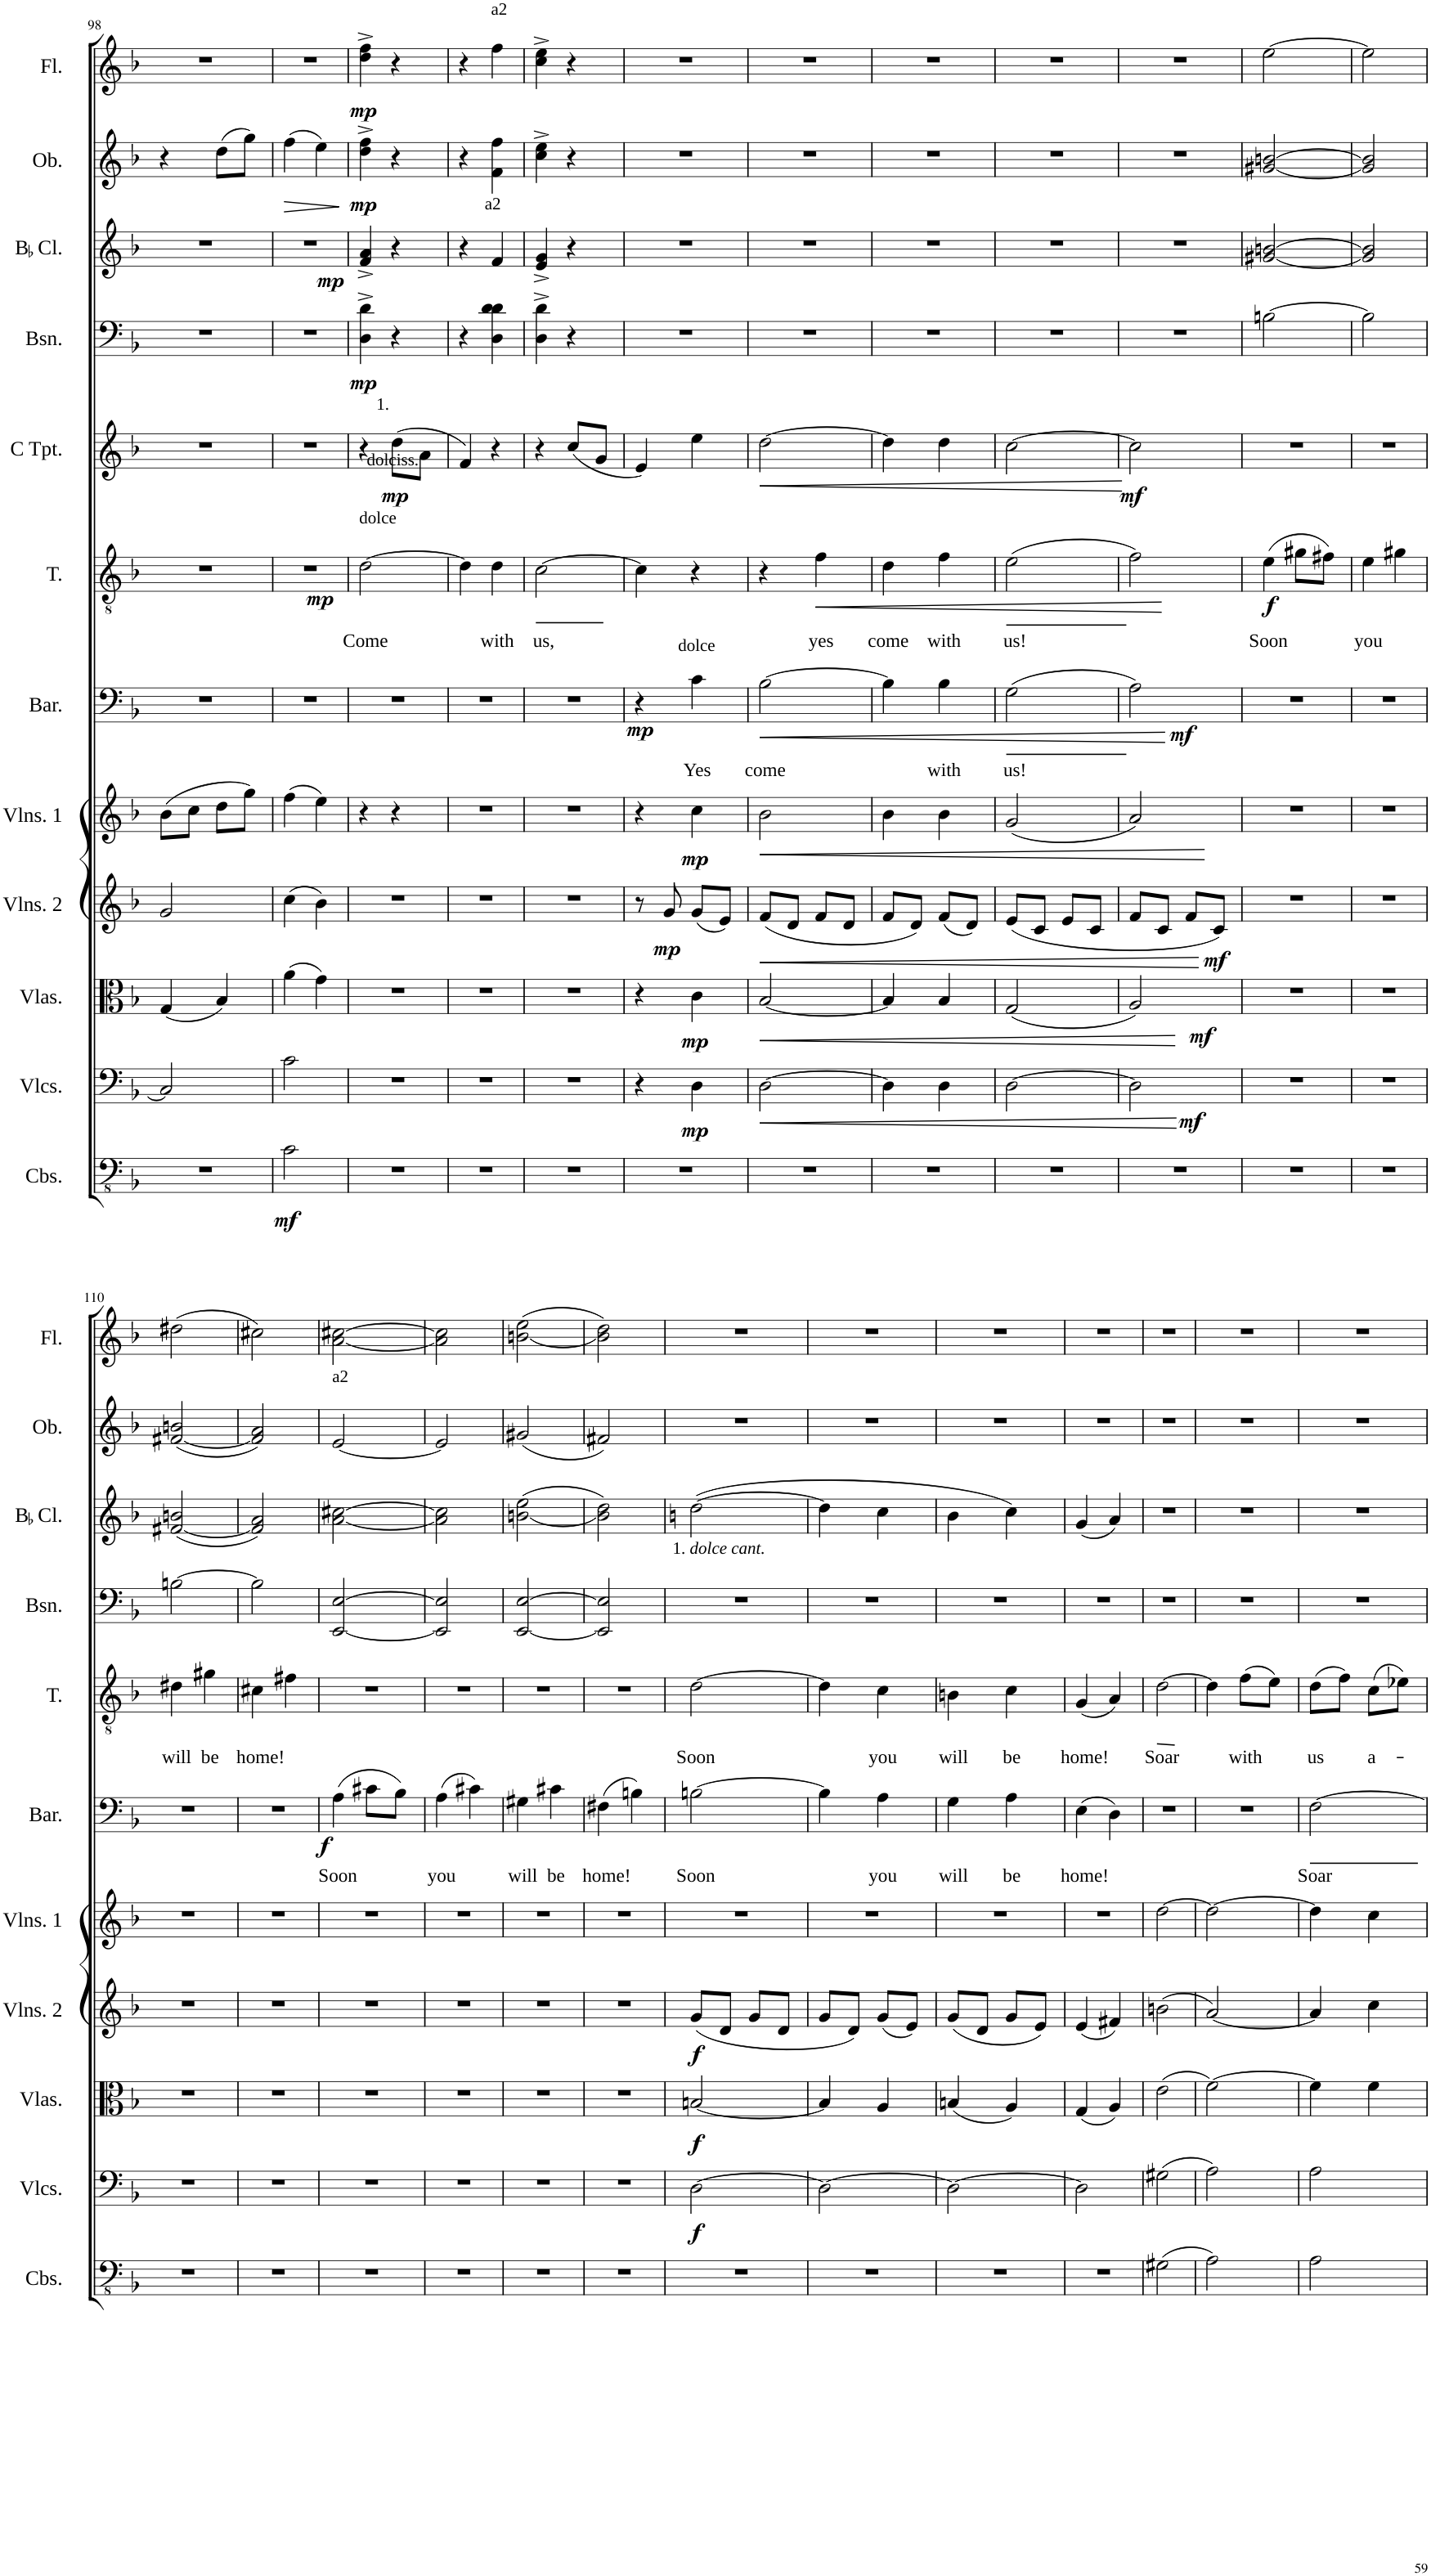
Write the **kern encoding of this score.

**kern	**dynam	**kern	**dynam	**kern	**dynam	**kern	**dynam	**kern	**dynam	**kern	**text	**dynam	**kern	**text	**dynam	**kern	**dynam	**kern	**dynam	**kern	**dynam	**kern	**dynam	**kern	**dynam
*part12	*part12	*part11	*part11	*part10	*part10	*part9	*part9	*part8	*part8	*part7	*part7	*part7	*part6	*part6	*part6	*part5	*part5	*part4	*part4	*part3	*part3	*part2	*part2	*part1	*part1
*staff12	*staff12	*staff11	*staff11	*staff10	*staff10	*staff9	*staff9	*staff8	*staff8	*staff7	*staff7	*staff7	*staff6	*staff6	*staff6	*staff5	*staff5	*staff4	*staff4	*staff3	*staff3	*staff2	*staff2	*staff1	*staff1
*I"Contrabasses	*	*I"Violoncellos	*	*I"Violas	*	*I"Violins 2	*	*I"Violins 1	*	*I"Baritone	*	*	*I"Tenor	*	*	*I"C Trumpet	*	*I"Bassoon	*	*I"BaccidentalFlat Clarinet	*	*I"Oboe	*	*I"Flute	*
*I'Cbs.	*	*I'Vlcs.	*	*I'Vlas.	*	*I'Vlns. 2	*	*I'Vlns. 1	*	*I'Bar.	*	*	*I'T.	*	*	*I'C Tpt.	*	*I'Bsn.	*	*I'BaccidentalFlat Cl.	*	*I'Ob.	*	*I'Fl.	*
!!LO:PB:g=z
*clefFv4	*	*clefF4	*	*clefC3	*	*clefG2	*	*clefG2	*	*clefF4	*	*	*clefGv2	*	*	*clefG2	*	*clefF4	*	*clefG2	*	*clefG2	*	*clefG2	*
*	*	*	*	*	*	*	*	*	*	*	*	*	*	*	*	*	*	*	*	*ITrd1c2	*	*	*	*	*
*k[b-]	*	*k[b-]	*	*k[b-]	*	*k[b-]	*	*k[b-]	*	*k[b-]	*	*	*k[b-]	*	*	*k[b-]	*	*k[b-]	*	*k[b-]	*	*k[b-]	*	*k[b-]	*
*M2/4	*	*M2/4	*	*M2/4	*	*M2/4	*	*M2/4	*	*M2/4	*	*	*M2/4	*	*	*M2/4	*	*M2/4	*	*M2/4	*	*M2/4	*	*M2/4	*
=98	=98	=98	=98	=98	=98	=98	=98	=98	=98	=98	=98	=98	=98	=98	=98	=98	=98	=98	=98	=98	=98	=98	=98	=98	=98
2r	.	2C/]	.	(4G/	.	2g/	.	(8b-\L	.	2r	.	.	2r	.	.	2r	.	2r	.	2r	.	4r	.	2r	.
.	.	.	.	.	.	.	.	8cc\J	.	.	.	.	.	.	.	.	.	.	.	.	.	.	.	.	.
.	.	.	.	4B-/)	.	.	.	8dd\L	.	.	.	.	.	.	.	.	.	.	.	.	.	(8dd\L	.	.	.
.	.	.	.	.	.	.	.	8gg\J)	.	.	.	.	.	.	.	.	.	.	.	.	.	8gg\J)	.	.	.
=99	=99	=99	=99	=99	=99	=99	=99	=99	=99	=99	=99	=99	=99	=99	=99	=99	=99	=99	=99	=99	=99	=99	=99	=99	=99
!	!LO:DY:b	!	!	!	!	!	!	!	!	!	!	!	!	!	!	!	!	!	!	!	!	!	!LO:HP:b	!	!
2C\	mf	2c\	.	(4a\	.	(4cc\	.	(4ff\	.	2r	.	.	2r	.	.	2r	.	2r	.	2r	.	(4ff\	>	2r	.
.	.	.	.	4g\)	.	4b-\)	.	4ee\)	.	.	.	.	.	.	.	.	.	.	.	.	.	4ee\)	.	.	.
.	.	.	.	.	.	.	.	.	.	.	.	.	.	.	.	.	.	.	.	.	.	.	]	.	.
=100	=100	=100	=100	=100	=100	=100	=100	=100	=100	=100	=100	=100	=100	=100	=100	=100	=100	=100	=100	=100	=100	=100	=100	=100	=100
!	!	!	!	!	!	!	!	!	!	!	!	!	!	!	!	!LO:TX:a:t=1.	!	!	!	!	!	!	!	!	!
!	!	!	!	!	!	!	!	!	!	!	!	!	!LO:TX:a:t=dolce	!	!	!	!	!	!	!	!	!	!	!	!
!	!	!	!	!	!	!	!	!	!	!	!	!	!	!LO:LY:b	!LO:DY:b	!	!	!	!LO:DY:b	!	!LO:DY:b	!	!LO:DY:b	!	!LO:DY:b
2r	.	2r	.	2r	.	2r	.	4r	.	2r	.	.	[2d\	Come	mp	4r	.	4D\^ 4d\^	mp	4f/^ 4a/^	mp	4dd\^ 4ff\^	mp	4dd\^ 4ff\^	mp
!	!	!	!	!	!	!	!	!	!	!	!	!	!	!	!	!LO:TX:a:t=dolciss.	!	!	!	!	!	!	!	!	!
!	!	!	!	!	!	!	!	!	!	!	!	!	!	!	!	!	!LO:DY:b	!	!	!	!	!	!	!	!
.	.	.	.	.	.	.	.	4r	.	.	.	.	.	.	.	(8dd\L	mp	4r	.	4r	.	4r	.	4r	.
.	.	.	.	.	.	.	.	.	.	.	.	.	.	.	.	8a\J	.	.	.	.	.	.	.	.	.
=101	=101	=101	=101	=101	=101	=101	=101	=101	=101	=101	=101	=101	=101	=101	=101	=101	=101	=101	=101	=101	=101	=101	=101	=101	=101
2r	.	2r	.	2r	.	2r	.	2r	.	2r	.	.	4d\]	.	.	4f/)	.	4r	.	4r	.	4r	.	4r	.
!	!	!	!	!	!	!	!	!	!	!	!	!	!	!	!	!	!	!	!	!	!	!	!	!LO:TX:a:t=a2	!
!	!	!	!	!	!	!	!	!	!	!	!	!	!	!	!	!	!	!	!	!LO:TX:a:t=a2	!	!	!	!	!
!	!	!	!	!	!	!	!	!	!	!	!	!	!	!LO:LY:b	!	!	!	!	!	!	!	!	!	!	!
.	.	.	.	.	.	.	.	.	.	.	.	.	4d\	with	.	4r	.	4D\ 4d\ 4d\ 4d\	.	4f/	.	4f\ 4ff\	.	4ff\	.
=102	=102	=102	=102	=102	=102	=102	=102	=102	=102	=102	=102	=102	=102	=102	=102	=102	=102	=102	=102	=102	=102	=102	=102	=102	=102
!	!	!	!	!	!	!	!	!	!	!	!	!	!	!LO:LY:b	!	!	!	!	!	!	!	!	!	!	!
2r	.	2r	.	2r	.	2r	.	2r	.	2r	.	.	[2c\	us,	.	4r	.	4D\^ 4d\^	.	4e/^ 4g/^	.	4cc\^ 4ee\^	.	4cc\^ 4ee\^	.
.	.	.	.	.	.	.	.	.	.	.	.	.	.	.	.	(8cc/L	.	4r	.	4r	.	4r	.	4r	.
.	.	.	.	.	.	.	.	.	.	.	.	.	.	.	.	8g/J	.	.	.	.	.	.	.	.	.
=103	=103	=103	=103	=103	=103	=103	=103	=103	=103	=103	=103	=103	=103	=103	=103	=103	=103	=103	=103	=103	=103	=103	=103	=103	=103
2r	.	4r	.	4r	.	8r	.	4r	.	4r	.	.	4c\]	.	.	4e/)	.	2r	.	2r	.	2r	.	2r	.
!	!	!	!	!	!	!	!LO:DY:b	!	!	!	!	!	!	!	!	!	!	!	!	!	!	!	!	!	!
.	.	.	.	.	.	8g/	mp	.	.	.	.	.	.	.	.	.	.	.	.	.	.	.	.	.	.
!	!	!	!	!	!	!	!	!	!	!LO:TX:a:t=dolce	!	!	!	!	!	!	!	!	!	!	!	!	!	!	!
!	!	!	!LO:DY:b	!	!LO:DY:b	!	!	!	!LO:DY:b	!	!LO:LY:b	!LO:DY:b	!	!	!	!	!	!	!	!	!	!	!	!	!
.	.	4D\	mp	4c\	mp	(8g/L	.	4cc\	mp	4c\	Yes	mp	4r	.	.	4ee\	.	.	.	.	.	.	.	.	.
.	.	.	.	.	.	8e/J)	.	.	.	.	.	.	.	.	.	.	.	.	.	.	.	.	.	.	.
=104	=104	=104	=104	=104	=104	=104	=104	=104	=104	=104	=104	=104	=104	=104	=104	=104	=104	=104	=104	=104	=104	=104	=104	=104	=104
!	!	!	!LO:HP:b	!	!LO:HP:b	!	!LO:HP:b	!	!LO:HP:b	!	!LO:LY:b	!LO:HP:b	!	!	!	!	!LO:HP:b	!	!	!	!	!	!	!	!
2r	.	[2D\	<	[2B-/	<	(8f/L	<	2b-\	<	[2B-\	come	<	4r	.	.	[2dd\	<	2r	.	2r	.	2r	.	2r	.
.	.	.	.	.	.	8d/J	.	.	.	.	.	.	.	.	.	.	.	.	.	.	.	.	.	.	.
!	!	!	!	!	!	!	!	!	!	!	!	!	!	!LO:LY:b	!LO:HP:b	!	!	!	!	!	!	!	!	!	!
.	.	.	.	.	.	8f/L	.	.	.	.	.	.	4f\	yes	<	.	.	.	.	.	.	.	.	.	.
.	.	.	.	.	.	8d/J	.	.	.	.	.	.	.	.	.	.	.	.	.	.	.	.	.	.	.
=105	=105	=105	=105	=105	=105	=105	=105	=105	=105	=105	=105	=105	=105	=105	=105	=105	=105	=105	=105	=105	=105	=105	=105	=105	=105
!	!	!	!	!	!	!	!	!	!	!	!	!	!	!LO:LY:b	!	!	!	!	!	!	!	!	!	!	!
2r	.	4D\]	.	4B-/]	.	8f/L	.	4b-\	.	4B-\]	.	.	4d\	come	.	4dd\]	.	2r	.	2r	.	2r	.	2r	.
.	.	.	.	.	.	8d/J)	.	.	.	.	.	.	.	.	.	.	.	.	.	.	.	.	.	.	.
!	!	!	!	!	!	!	!	!	!	!	!LO:LY:b	!	!	!LO:LY:b	!	!	!	!	!	!	!	!	!	!	!
.	.	4D\	.	4B-/	.	(8f/L	.	4b-\	.	4B-\	with	.	4f\	with	.	4dd\	.	.	.	.	.	.	.	.	.
.	.	.	.	.	.	8d/J)	.	.	.	.	.	.	.	.	.	.	.	.	.	.	.	.	.	.	.
=106	=106	=106	=106	=106	=106	=106	=106	=106	=106	=106	=106	=106	=106	=106	=106	=106	=106	=106	=106	=106	=106	=106	=106	=106	=106
!	!	!	!	!	!	!	!	!	!	!	!LO:LY:b	!	!	!LO:LY:b	!	!	!	!	!	!	!	!	!	!	!
2r	.	[2D\	.	(2G/	.	(8e/L	.	(2g/	.	(2G\	us!	.	(2e\	us!	.	[2cc\	.	2r	.	2r	.	2r	.	2r	.
.	.	.	.	.	.	8c/J	.	.	.	.	.	.	.	.	.	.	.	.	.	.	.	.	.	.	.
.	.	.	.	.	.	8e/L	.	.	.	.	.	.	.	.	.	.	.	.	.	.	.	.	.	.	.
.	.	.	.	.	.	8c/J	.	.	.	.	.	.	.	.	.	.	.	.	.	.	.	.	.	.	.
.	.	.	.	.	.	.	.	.	.	.	.	[	.	.	[	.	.	.	.	.	.	.	.	.	.
=107	=107	=107	=107	=107	=107	=107	=107	=107	=107	=107	=107	=107	=107	=107	=107	=107	=107	=107	=107	=107	=107	=107	=107	=107	=107
!	!	!	!LO:DY:b	!	!LO:DY:b	!	!	!	!	!	!	!LO:DY:b	!	!	!	!	!LO:DY:b	!	!	!	!	!	!	!	!
2r	.	2D\]	mf	2A/)	mf	8f/L	.	2a/)	.	2A\)	.	mf	2f\)	.	.	2cc\]	mf	2r	.	2r	.	2r	.	2r	.
.	.	.	.	.	.	8c/J	.	.	.	.	.	.	.	.	.	.	.	.	.	.	.	.	.	.	.
.	.	.	.	.	.	8f/L	.	.	.	.	.	.	.	.	.	.	.	.	.	.	.	.	.	.	.
!	!	!	!	!	!	!	!LO:DY:n=1:b	!	!	!	!	!	!	!	!	!	!	!	!	!	!	!	!	!	!
.	.	.	.	.	.	8c/J)	[ mf	.	.	.	.	.	.	.	.	.	.	.	.	.	.	.	.	.	.
.	.	.	[	.	[	.	.	.	[	.	.	.	.	.	.	.	[	.	.	.	.	.	.	.	.
=108	=108	=108	=108	=108	=108	=108	=108	=108	=108	=108	=108	=108	=108	=108	=108	=108	=108	=108	=108	=108	=108	=108	=108	=108	=108
!	!	!	!	!	!	!	!	!	!	!	!	!	!	!LO:LY:b	!LO:DY:b	!	!	!	!	!	!	!	!	!	!
2r	.	2r	.	2r	.	2r	.	2r	.	2r	.	.	(4e\	Soon	f	2r	.	[2Bn\	.	[2g#X/ [2bn/	.	[2g#X/ [2bn/	.	[2ee\	.
.	.	.	.	.	.	.	.	.	.	.	.	.	8g#X\L	.	.	.	.	.	.	.	.	.	.	.	.
.	.	.	.	.	.	.	.	.	.	.	.	.	8f#X\J)	.	.	.	.	.	.	.	.	.	.	.	.
=109	=109	=109	=109	=109	=109	=109	=109	=109	=109	=109	=109	=109	=109	=109	=109	=109	=109	=109	=109	=109	=109	=109	=109	=109	=109
!	!	!	!	!	!	!	!	!	!	!	!	!	!	!LO:LY:b	!	!	!	!	!	!	!	!	!	!	!
2r	.	2r	.	2r	.	2r	.	2r	.	2r	.	.	4e\	you	.	2r	.	2B\]	.	2g#/] 2b/]	.	2g#/] 2b/]	.	2ee\]	.
.	.	.	.	.	.	.	.	.	.	.	.	.	4g#X\	.	.	.	.	.	.	.	.	.	.	.	.
!!LO:LB:g=z
=110	=110	=110	=110	=110	=110	=110	=110	=110	=110	=110	=110	=110	=110	=110	=110	=110	=110	=110	=110	=110	=110	=110	=110	=110	=110
!	!	!	!	!	!	!	!	!	!	!	!	!	!	!LO:LY:b	!	!	!	!	!	!	!	!	!	!	!
2r	.	2r	.	2r	.	2r	.	2r	.	2r	.	.	4d#X\	will	.	2r	.	[2Bn\	.	([2f#X/ 2bn/	.	([2f#X/ 2bn/	.	(2dd#X\	.
!	!	!	!	!	!	!	!	!	!	!	!	!	!	!LO:LY:b	!	!	!	!	!	!	!	!	!	!	!
.	.	.	.	.	.	.	.	.	.	.	.	.	4g#X\	be	.	.	.	.	.	.	.	.	.	.	.
=111	=111	=111	=111	=111	=111	=111	=111	=111	=111	=111	=111	=111	=111	=111	=111	=111	=111	=111	=111	=111	=111	=111	=111	=111	=111
!	!	!	!	!	!	!	!	!	!	!	!	!	!	!LO:LY:b	!	!	!	!	!	!	!	!	!	!	!
2r	.	2r	.	2r	.	2r	.	2r	.	2r	.	.	4c#X\	home!	.	2r	.	2B\]	.	2f#/] 2a/)	.	2f#/] 2a/)	.	2cc#X\)	.
.	.	.	.	.	.	.	.	.	.	.	.	.	4f#X\	.	.	.	.	.	.	.	.	.	.	.	.
=112	=112	=112	=112	=112	=112	=112	=112	=112	=112	=112	=112	=112	=112	=112	=112	=112	=112	=112	=112	=112	=112	=112	=112	=112	=112
!	!	!	!	!	!	!	!	!	!	!	!	!	!	!	!	!	!	!	!	!	!	!LO:TX:a:t=a2	!	!	!
!	!	!	!	!	!	!	!	!	!	!	!LO:LY:b	!LO:DY:b	!	!	!	!	!	!	!	!	!	!	!	!	!
2r	.	2r	.	2r	.	2r	.	2r	.	(4A\	Soon	f	2r	.	.	2r	.	[2EE/ [2E/	.	[2a\ [2cc#X\	.	[2e/	.	[2a\ [2cc#X\	.
.	.	.	.	.	.	.	.	.	.	8c#X\L	.	.	.	.	.	.	.	.	.	.	.	.	.	.	.
.	.	.	.	.	.	.	.	.	.	8B-\J)	.	.	.	.	.	.	.	.	.	.	.	.	.	.	.
=113	=113	=113	=113	=113	=113	=113	=113	=113	=113	=113	=113	=113	=113	=113	=113	=113	=113	=113	=113	=113	=113	=113	=113	=113	=113
!	!	!	!	!	!	!	!	!	!	!	!LO:LY:b	!	!	!	!	!	!	!	!	!	!	!	!	!	!
2r	.	2r	.	2r	.	2r	.	2r	.	(4A\	you	.	2r	.	.	2r	.	2EE/] 2E/]	.	2a\] 2cc#\]	.	2e/]	.	2a\] 2cc#\]	.
.	.	.	.	.	.	.	.	.	.	4c#X\)	.	.	.	.	.	.	.	.	.	.	.	.	.	.	.
=114	=114	=114	=114	=114	=114	=114	=114	=114	=114	=114	=114	=114	=114	=114	=114	=114	=114	=114	=114	=114	=114	=114	=114	=114	=114
!	!	!	!	!	!	!	!	!	!	!	!LO:LY:b	!	!	!	!	!	!	!	!	!	!	!	!	!	!
2r	.	2r	.	2r	.	2r	.	2r	.	4G#X\	will	.	2r	.	.	2r	.	[2EE/ [2E/	.	([2bn\ 2ee\	.	(2g#X/	.	([2bn\ 2ee\	.
!	!	!	!	!	!	!	!	!	!	!	!LO:LY:b	!	!	!	!	!	!	!	!	!	!	!	!	!	!
.	.	.	.	.	.	.	.	.	.	4c#X\	be	.	.	.	.	.	.	.	.	.	.	.	.	.	.
=115	=115	=115	=115	=115	=115	=115	=115	=115	=115	=115	=115	=115	=115	=115	=115	=115	=115	=115	=115	=115	=115	=115	=115	=115	=115
!	!	!	!	!	!	!	!	!	!	!	!LO:LY:b	!	!	!	!	!	!	!	!	!	!	!	!	!	!
2r	.	2r	.	2r	.	2r	.	2r	.	(4F#X\	home!	.	2r	.	.	2r	.	2EE/] 2E/]	.	2b\] 2dd\)	.	2f#X/)	.	2b\] 2dd\)	.
.	.	.	.	.	.	.	.	.	.	4Bn\)	.	.	.	.	.	.	.	.	.	.	.	.	.	.	.
=116	=116	=116	=116	=116	=116	=116	=116	=116	=116	=116	=116	=116	=116	=116	=116	=116	=116	=116	=116	=116	=116	=116	=116	=116	=116
*	*	*	*	*	*	*	*	*	*	*	*	*	*	*	*	*	*	*	*	*k[]	*	*	*	*	*
!	!	!	!	!	!	!	!	!	!	!	!	!	!	!	!	!	!	!	!	!LO:TX:b:t=1.	!	!	!	!	!
!	!	!	!	!	!	!	!	!	!	!	!	!	!	!	!	!	!	!	!	!LO:TX:b:i:t=dolce cant.	!	!	!	!	!
!	!	!	!LO:DY:b	!	!LO:DY:b	!	!LO:DY:b	!	!	!	!LO:LY:b	!	!	!LO:LY:b	!	!	!	!	!	!	!	!	!	!	!
2r	.	[2D\	f	[2Bn/	f	(8g/L	f	2r	.	[2Bn\	Soon	.	[2d\	Soon	.	2r	.	2r	.	([2dd\	.	2r	.	2r	.
.	.	.	.	.	.	8d/J	.	.	.	.	.	.	.	.	.	.	.	.	.	.	.	.	.	.	.
.	.	.	.	.	.	8g/L	.	.	.	.	.	.	.	.	.	.	.	.	.	.	.	.	.	.	.
.	.	.	.	.	.	8d/J	.	.	.	.	.	.	.	.	.	.	.	.	.	.	.	.	.	.	.
=117	=117	=117	=117	=117	=117	=117	=117	=117	=117	=117	=117	=117	=117	=117	=117	=117	=117	=117	=117	=117	=117	=117	=117	=117	=117
2r	.	2D\_	.	4B/]	.	8g/L	.	2r	.	4B\]	.	.	4d\]	.	.	2r	.	2r	.	4dd\]	.	2r	.	2r	.
.	.	.	.	.	.	8d/J)	.	.	.	.	.	.	.	.	.	.	.	.	.	.	.	.	.	.	.
!	!	!	!	!	!	!	!	!	!	!	!LO:LY:b	!	!	!LO:LY:b	!	!	!	!	!	!	!	!	!	!	!
.	.	.	.	4A/	.	(8g/L	.	.	.	4A\	you	.	4c\	you	.	.	.	.	.	4cc\	.	.	.	.	.
.	.	.	.	.	.	8e/J)	.	.	.	.	.	.	.	.	.	.	.	.	.	.	.	.	.	.	.
=118	=118	=118	=118	=118	=118	=118	=118	=118	=118	=118	=118	=118	=118	=118	=118	=118	=118	=118	=118	=118	=118	=118	=118	=118	=118
!	!	!	!	!	!	!	!	!	!	!	!LO:LY:b	!	!	!LO:LY:b	!	!	!	!	!	!	!	!	!	!	!
2r	.	2D\_	.	(4Bn/	.	(8g/L	.	2r	.	4G\	will	.	4Bn\	will	.	2r	.	2r	.	4b\	.	2r	.	2r	.
.	.	.	.	.	.	8d/J	.	.	.	.	.	.	.	.	.	.	.	.	.	.	.	.	.	.	.
!	!	!	!	!	!	!	!	!	!	!	!LO:LY:b	!	!	!LO:LY:b	!	!	!	!	!	!	!	!	!	!	!
.	.	.	.	4A/)	.	8g/L	.	.	.	4A\	be	.	4c\	be	.	.	.	.	.	4cc\)	.	.	.	.	.
.	.	.	.	.	.	8e/J)	.	.	.	.	.	.	.	.	.	.	.	.	.	.	.	.	.	.	.
=119	=119	=119	=119	=119	=119	=119	=119	=119	=119	=119	=119	=119	=119	=119	=119	=119	=119	=119	=119	=119	=119	=119	=119	=119	=119
!	!	!	!	!	!	!	!	!	!	!	!LO:LY:b	!	!	!LO:LY:b	!	!	!	!	!	!	!	!	!	!	!
2r	.	2D\]	.	(4G/	.	(4e/	.	2r	.	(4E\	home!	.	(4G/	home!	.	2r	.	2r	.	(4g/	.	2r	.	2r	.
.	.	.	.	4A/)	.	4f#X/)	.	.	.	4D\)	.	.	4A/)	.	.	.	.	.	.	4a/)	.	.	.	.	.
=120	=120	=120	=120	=120	=120	=120	=120	=120	=120	=120	=120	=120	=120	=120	=120	=120	=120	=120	=120	=120	=120	=120	=120	=120	=120
!	!	!	!	!	!	!	!	!	!	!	!	!	!	!LO:LY:b	!	!	!	!	!	!	!	!	!	!	!
(2GG#X\	.	(2G#X\	.	(2e\	.	(2bn\	.	[2dd\	.	2r	.	.	[2d\	Soar	.	2r	.	2r	.	2r	.	2r	.	2r	.
=121	=121	=121	=121	=121	=121	=121	=121	=121	=121	=121	=121	=121	=121	=121	=121	=121	=121	=121	=121	=121	=121	=121	=121	=121	=121
2AA\)	.	2A\)	.	[2f\)	.	[2a/)	.	2dd\_	.	2r	.	.	4d\]	.	.	2r	.	2r	.	2r	.	2r	.	2r	.
!	!	!	!	!	!	!	!	!	!	!	!	!	!	!LO:LY:b	!	!	!	!	!	!	!	!	!	!	!
.	.	.	.	.	.	.	.	.	.	.	.	.	(8f\L	with	.	.	.	.	.	.	.	.	.	.	.
.	.	.	.	.	.	.	.	.	.	.	.	.	8e\J)	.	.	.	.	.	.	.	.	.	.	.	.
=122	=122	=122	=122	=122	=122	=122	=122	=122	=122	=122	=122	=122	=122	=122	=122	=122	=122	=122	=122	=122	=122	=122	=122	=122	=122
!	!	!	!	!	!	!	!	!	!	!	!LO:LY:b	!	!	!LO:LY:b	!	!	!	!	!	!	!	!	!	!	!
2AA\	.	2A\	.	4f\]	.	4a/]	.	4dd\]	.	[2F\	Soar	.	(8d\L	us	.	2r	.	2r	.	2r	.	2r	.	2r	.
.	.	.	.	.	.	.	.	.	.	.	.	.	8f\J)	.	.	.	.	.	.	.	.	.	.	.	.
!	!	!	!	!	!	!	!	!	!	!	!	!	!	!LO:LY:b	!	!	!	!	!	!	!	!	!	!	!
.	.	.	.	4f\	.	4cc\	.	4cc\	.	.	.	.	(8c\L	a-	.	.	.	.	.	.	.	.	.	.	.
.	.	.	.	.	.	.	.	.	.	.	.	.	8e-X\J)	.	.	.	.	.	.	.	.	.	.	.	.
=	=	=	=	=	=	=	=	=	=	=	=	=	=	=	=	=	=	=	=	=	=	=	=	=	=
*-	*-	*-	*-	*-	*-	*-	*-	*-	*-	*-	*-	*-	*-	*-	*-	*-	*-	*-	*-	*-	*-	*-	*-	*-	*-
